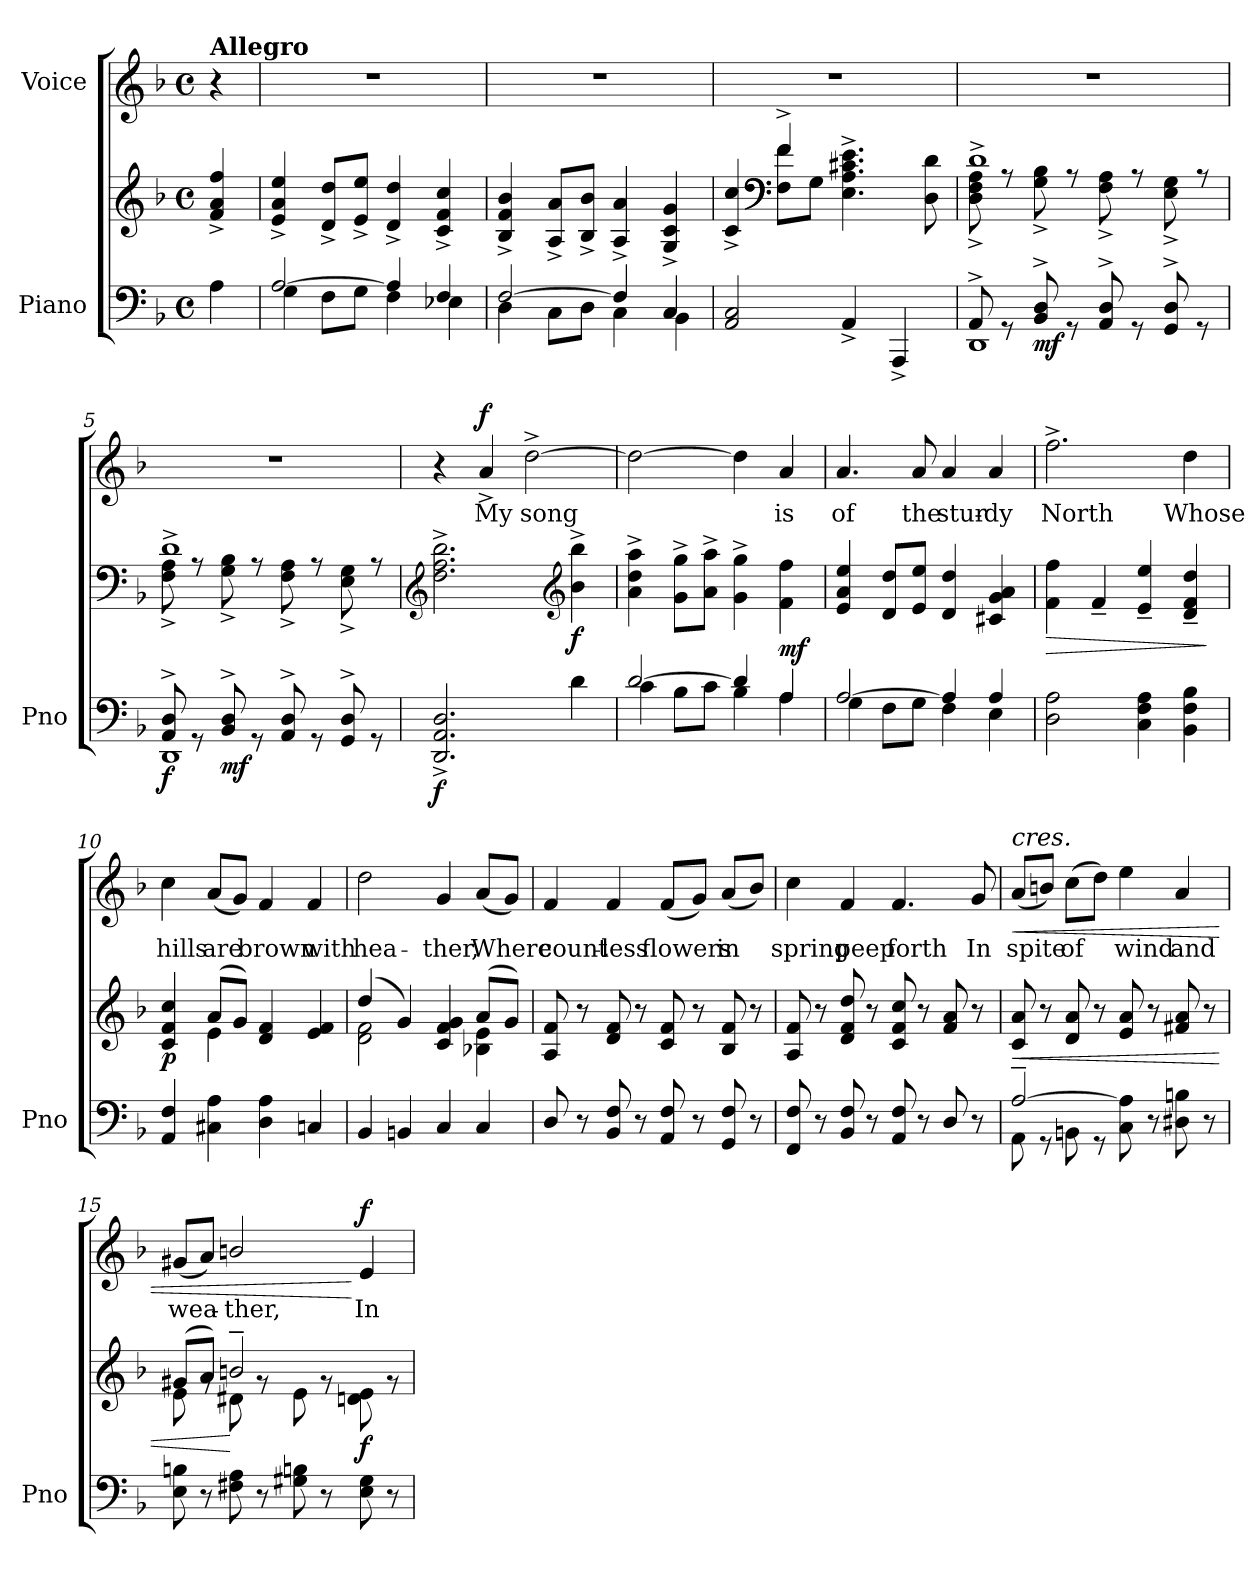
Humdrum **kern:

**kern	**kern	**dynam	**kern	**text	**dynam
*part2	*part2	*part2	*part1	*part1	*part1
*staff3	*staff2	*staff2/3	*staff1	*staff1	*staff1
*I"Piano	*	*	*I"Voice	*	*
*I'Pno	*	*	*	*	*
*clefF4	*clefG2	*	*clefG2	*	*
*k[b-]	*k[b-]	*	*k[b-]	*	*
*M4/4	*M4/4	*	*M4/4	*	*
*met(c)	*met(c)	*	*met(c)	*	*
*MM152	*MM152	*	*MM152	*	*
=	=	=	=	=	=
!	!	!	!LO:TX:a:B:t=Allegro	!	!
!	!	!LO:DY:b	!	!	!
!	!	!LO:DY:n=1:b	!	!	!
4A\	4f/^ 4a/^ 4ff/^	ff other-dynamics	4r	.	.
=1	=1	=1	=1	=1	=1
*^	*	*	*	*	*
[2A/	4G\	4e/^ 4a/^ 4ee/^	.	1r	.	.
.	8F\L	8d/^ 8dd/^L	.	.	.	.
.	8G\J	8e/^ 8ee/^J	.	.	.	.
4A/]	4F\	4d/^ 4dd/^	.	.	.	.
4F/	4E-X\	4c/^ 4f/^ 4cc/^	.	.	.	.
=2	=2	=2	=2	=2	=2	=2
[2F/	4D\	4B-/^ 4f/^ 4b-/^	.	1r	.	.
.	8C\L	8A/^ 8a/^L	.	.	.	.
.	8D\J	8B-/^ 8b-/^J	.	.	.	.
4F/]	4C\	4A/^ 4a/^	.	.	.	.
4C/	4BB-\	4G/^ 4c/^ 4g/^	.	.	.	.
*v	*v	*	*	*	*	*
=3	=3	=3	=3	=3	=3
*	*^	*	*	*	*
2AA/ 2C/	4c/^ 4cc/^	4ryy	.	1r	.	.
*	*clefF4	*	*	*	*	*
.	4f^/	8F\ 8f\L	.	.	.	.
.	.	8G\J	.	.	.	.
4AA^/	4.E\^ 4.A\^ 4.c#X\^ 4.e\^	2ryy	.	.	.	.
4AAA^/	.	.	.	.	.	.
.	8D\ 8d\	.	.	.	.	.
!!LO:LB:g=z
=4	=4	=4	=4	=4	=4	=4
*^	*	*	*	*	*	*
8AA^/	1DD	1d^	8D\^ 8F\^ 8A\^	.	1r	.	.
8rGG	.	.	8rA	.	.	.	.
!	!	!	!	!LO:DY:b=2	!	!	!
8BB-/^ 8D/^	.	.	8G\^ 8B-\^	mf	.	.	.
8rGG	.	.	8rA	.	.	.	.
8AA/^ 8D/^	.	.	8F\^ 8A\^	.	.	.	.
8rGG	.	.	8rA	.	.	.	.
8GG/^ 8D/^	.	.	8E\^ 8G\^	.	.	.	.
8rGG	.	.	8rA	.	.	.	.
=5	=5	=5	=5	=5	=5	=5	=5
!	!	!	!	!LO:DY:b=2	!	!	!
8AA/^ 8D/^	1DD	1d^	8F\^ 8A\^	f	1r	.	.
8rGG	.	.	8rA	.	.	.	.
!	!	!	!	!LO:DY:b=2	!	!	!
8BB-/^ 8D/^	.	.	8G\^ 8B-\^	mf	.	.	.
8rGG	.	.	8rA	.	.	.	.
8AA/^ 8D/^	.	.	8F\^ 8A\^	.	.	.	.
8rGG	.	.	8rA	.	.	.	.
8GG/^ 8D/^	.	.	8E\^ 8G\^	.	.	.	.
8rGG	.	.	8rA	.	.	.	.
*v	*v	*	*	*	*	*	*
=6	=6	=6	=6	=6	=6	=6
!	!	!	!LO:DY:b=2	!	!	!
*	*v	*v	*	*	*	*
2.DD/^ 2.AA/^ 2.D/^	2.F\^ 2.A\^ 2.d\^	f	4r	.	.
!	!	!	!	!LO:LY:b	!LO:DY:a
.	.	.	4a^/	My	f
!	!	!	!	!LO:LY:b	!
.	.	.	[2dd^\	song	.
*	*clefG2	*	*	*	*
!	!	!LO:DY:b	!	!	!
4d\	4b-\^ 4bb-\^	f	.	.	.
!!LO:LB:g=z
=7	=7	=7	=7	=7	=7
*^	*	*	*	*	*
[2d/	4c\	4a\^ 4dd\^ 4aa\^	.	2dd\_	.	.
.	8B-\L	8g\^ 8gg\^L	.	.	.	.
.	8c\J	8a\^ 8aa\^J	.	.	.	.
4d/]	4B-\	4g\^ 4gg\^	.	4dd\]	.	.
!	!	!	!LO:DY:b	!	!LO:LY:b	!
4A/	4A\	4f\ 4ff\	mf	4a/	is	.
=8	=8	=8	=8	=8	=8	=8
!	!	!	!	!	!LO:LY:b	!
[2A/	4G\	4e/ 4a/ 4ee/	.	4.a/	of	.
.	8F\L	8d/ 8dd/L	.	.	.	.
!	!	!	!	!	!LO:LY:b	!
.	8G\J	8e/ 8ee/J	.	8a/	the	.
!	!	!	!	!	!LO:LY:b	!
4A/]	4F\	4d/ 4dd/	.	4a/	stur-	.
!	!	!	!	!	!LO:LY:b	!
4A/	4E\	4c#X/ 4g/ 4a/	.	4a/	-dy	.
=9	=9	=9	=9	=9	=9	=9
!	!	!	!LO:HP:b	!	!LO:LY:b	!
*v	*v	*	*	*	*	*
2D\ 2A\	4f\ 4ff\	>	2.ff^\	North	.
.	4f~/	.	.	.	.
4C\ 4F\ 4A\	4e/~ 4ee/~	.	.	.	.
!	!	!	!	!LO:LY:b	!
4BB-\ 4F\ 4B-\	4d/~ 4f/~ 4dd/~	.	4dd\	Whose	.
.	.	]	.	.	.
!!LO:PB:g=z
=10	=10	=10	=10	=10	=10
*	*^	*	*	*	*
!	!	!	!LO:DY:b	!	!LO:LY:b	!
4AA/ 4F/	4c/ 4f/ 4cc/	4ryy	p	4cc\	hills	.
!	!	!	!	!	!LO:LY:b	!
4C#X\ 4A\	(>8a/L	4e\	.	(<8a/L	are	.
.	8g/J)	.	.	8g/J)	.	.
!	!	!	!	!	!LO:LY:b	!
4D\ 4A\	4d/ 4f/	2ryy	.	4f/	brown	.
!	!	!	!	!	!LO:LY:b	!
4Cn/	4e/ 4f/	.	.	4f/	with	.
=11	=11	=11	=11	=11	=11	=11
!	!	!	!	!	!LO:LY:b	!
4BB-/	(>4dd/	2d\ 2f\	.	2dd\	hea-	.
4BBn/	4g/)	.	.	.	.	.
!	!	!	!	!	!LO:LY:b	!
4C/	4c/ 4f/ 4g/	4ryy	.	4g/	-ther,	.
!	!	!	!	!	!LO:LY:b	!
4C/	(>8a/L	4B-X\ 4e\	.	(<8a/L	Where	.
.	8g/J)	.	.	8g/J)	.	.
*	*v	*v	*	*	*	*
=12	=12	=12	=12	=12	=12
!	!	!	!	!LO:LY:b	!
8D/	8A/ 8f/	.	4f/	count-	.
8r	8r	.	.	.	.
!	!	!	!	!LO:LY:b	!
8BB-/ 8F/	8d/ 8f/	.	4f/	-less	.
8r	8r	.	.	.	.
!	!	!	!	!LO:LY:b	!
8AA/ 8F/	8c/ 8f/	.	(<8f/L	flowers	.
8r	8r	.	8g/J)	.	.
!	!	!	!	!LO:LY:b	!
8GG/ 8F/	8B-/ 8f/	.	(<8a/L	in	.
8r	8r	.	8b-/J)	.	.
!!LO:LB:g=z
=13	=13	=13	=13	=13	=13
!	!	!	!	!LO:LY:b	!
8FF/ 8F/	8A/ 8f/	.	4cc\	spring	.
8r	8r	.	.	.	.
!	!	!	!	!LO:LY:b	!
8BB-/ 8F/	8d/ 8f/ 8dd/	.	4f/	peep	.
8r	8r	.	.	.	.
!	!	!	!	!LO:LY:b	!
8AA/ 8F/	8c/ 8f/ 8cc/	.	4.f/	forth	.
8r	8r	.	.	.	.
8D/	8f/ 8a/	.	.	.	.
!	!	!	!	!LO:LY:b	!
8r	8r	.	8g/	In	.
=14	=14	=14	=14	=14	=14
*^	*	*	*	*	*
!	!	!	!	!LO:TX:a:i:t=cres.	!	!
!	!	!	!LO:HP:b	!	!LO:LY:b	!LO:HP:b
[2A~/	8AA\	8c/ 8a/	<	(<8a/L	spite	<
.	8r	8r	.	8bn/J)	.	.
!	!	!	!	!	!LO:LY:b	!
.	8BBn\	8d/ 8a/	.	(>8cc\L	of	.
.	8r	8r	.	8dd\J)	.	.
!	!	!	!	!	!LO:LY:b	!
8C\ 8A\]	2ryy	8e/ 8a/	.	4ee\	wind	.
8r	.	8r	.	.	.	.
!	!	!	!	!	!LO:LY:b	!
8D#X\ 8Bn\	.	8f#X/ 8a/	.	4a/	and	.
8r	.	8r	.	.	.	.
*v	*v	*	*	*	*	*
=15	=15	=15	=15	=15	=15
*	*^	*	*	*	*
!	!	!	!	!	!LO:LY:b	!
8E\ 8Bn\	(>8g#X/L	8e\	.	(<8g#X/L	wea-	.
8r	8a/J)	8rg	.	8a/J)	.	.
!	!	!	!	!	!LO:LY:b	!
8F#X\ 8A\	2bn~/	8d#X\	[	2bn/	-ther,	.
8r	.	8rg	.	.	.	.
8G#X\ 8Bn\	.	8e\	.	.	.	.
8r	.	8rg	.	.	.	.
!	!	!	!LO:DY:b	!	!LO:LY:b	!LO:DY:n=1:a
8E\ 8G#\	4ryy	8dn\ 8e\	f	4e/	In	[ f
8r	.	8rg	.	.	.	.
*	*v	*v	*	*	*	*
=	=	=	=	=	=
*-	*-	*-	*-	*-	*-
